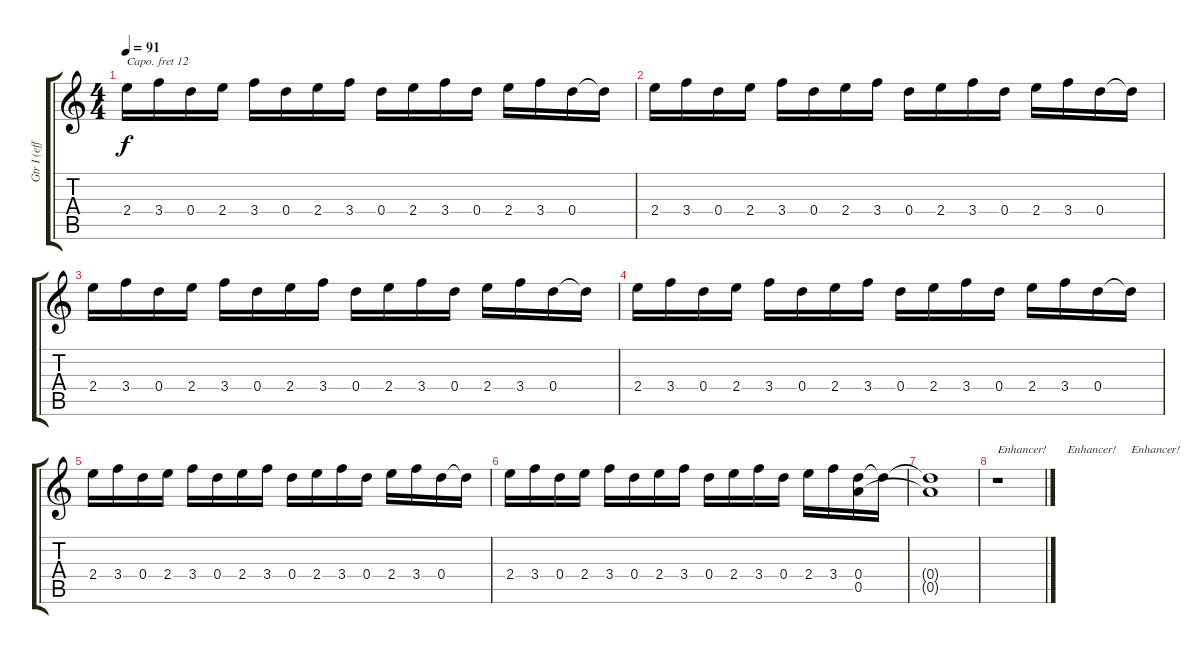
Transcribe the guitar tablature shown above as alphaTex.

\track ("Gtr I (effet Disto + Talker) (Difré)" "Gtr I (eff") {instrument distortionguitar}
\staff {score tabs}
\capo 12
\tuning (E4 B3 G3 D3 A2 E2) {hide}
\ts (4 4)
\tempo 91
\clef g2
\ks c
2.4.16{dy f} 3.4.16 0.4.16 2.4.16 3.4.16 0.4.16 2.4.16 3.4.16 0.4.16 2.4.16 3.4.16 0.4.16 2.4.16 3.4.16 0.4.16 0.4{t}.16 |
2.4.16 3.4.16 0.4.16 2.4.16 3.4.16 0.4.16 2.4.16 3.4.16 0.4.16 2.4.16 3.4.16 0.4.16 2.4.16 3.4.16 0.4.16 0.4{t}.16 |
2.4.16 3.4.16 0.4.16 2.4.16 3.4.16 0.4.16 2.4.16 3.4.16 0.4.16 2.4.16 3.4.16 0.4.16 2.4.16 3.4.16 0.4.16 0.4{t}.16 |
2.4.16 3.4.16 0.4.16 2.4.16 3.4.16 0.4.16 2.4.16 3.4.16 0.4.16 2.4.16 3.4.16 0.4.16 2.4.16 3.4.16 0.4.16 0.4{t}.16 |
2.4.16 3.4.16 0.4.16 2.4.16 3.4.16 0.4.16 2.4.16 3.4.16 0.4.16 2.4.16 3.4.16 0.4.16 2.4.16 3.4.16 0.4.16 0.4{t}.16 |
2.4.16 3.4.16 0.4.16 2.4.16 3.4.16 0.4.16 2.4.16 3.4.16 0.4.16 2.4.16 3.4.16 0.4.16 2.4.16 3.4.16 (0.4 0.5).16 0.4{t}.16 |
(0.4{t} 0.5{t}).1 |
r.1{txt "Enhancer!       Enhancer!     Enhancer! "}
